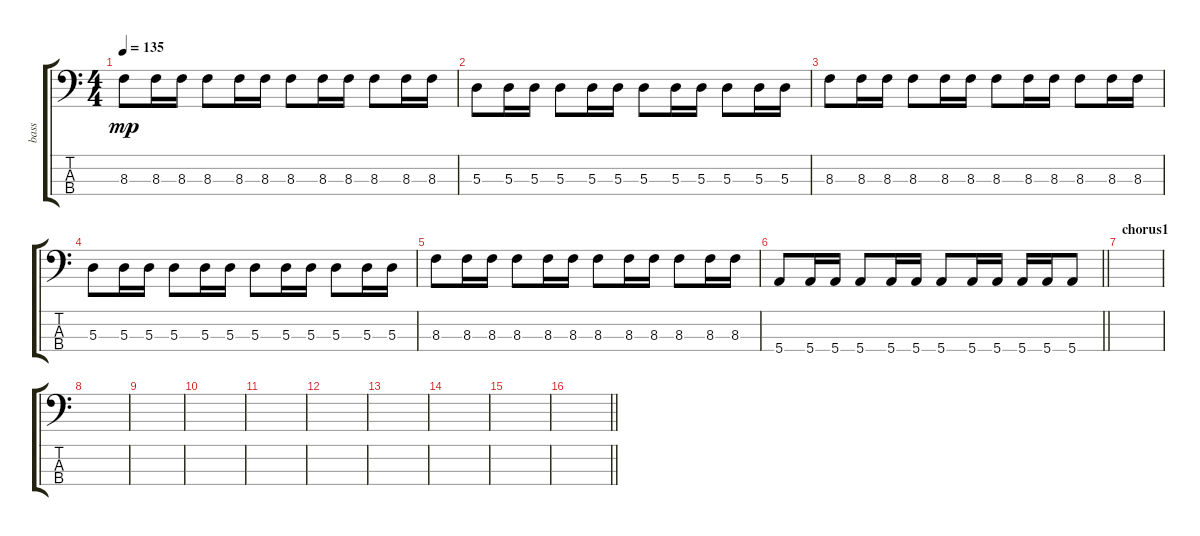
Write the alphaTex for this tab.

\track ("bass" "bass") {instrument electricbassfinger}
\staff {score tabs}
\tuning (G2 D2 A1 E1) {hide}
\ts (4 4)
\tempo 135
\clef f4
\ks c
8.3.8{dy mp} 8.3.16 8.3.16 8.3.8 8.3.16 8.3.16 8.3.8 8.3.16 8.3.16 8.3.8 8.3.16 8.3.16 |
5.3.8 5.3.16 5.3.16 5.3.8 5.3.16 5.3.16 5.3.8 5.3.16 5.3.16 5.3.8 5.3.16 5.3.16 |
8.3.8 8.3.16 8.3.16 8.3.8 8.3.16 8.3.16 8.3.8 8.3.16 8.3.16 8.3.8 8.3.16 8.3.16 |
5.3.8 5.3.16 5.3.16 5.3.8 5.3.16 5.3.16 5.3.8 5.3.16 5.3.16 5.3.8 5.3.16 5.3.16 |
8.3.8 8.3.16 8.3.16 8.3.8 8.3.16 8.3.16 8.3.8 8.3.16 8.3.16 8.3.8 8.3.16 8.3.16 |
\barLineRight lightlight
5.4.8 5.4.16 5.4.16 5.4.8 5.4.16 5.4.16 5.4.8 5.4.16 5.4.16 5.4.16 5.4.16 5.4.8 |
\section ("" "chorus1")
|
|
|
|
|
|
|
|
|
\barLineRight lightlight
